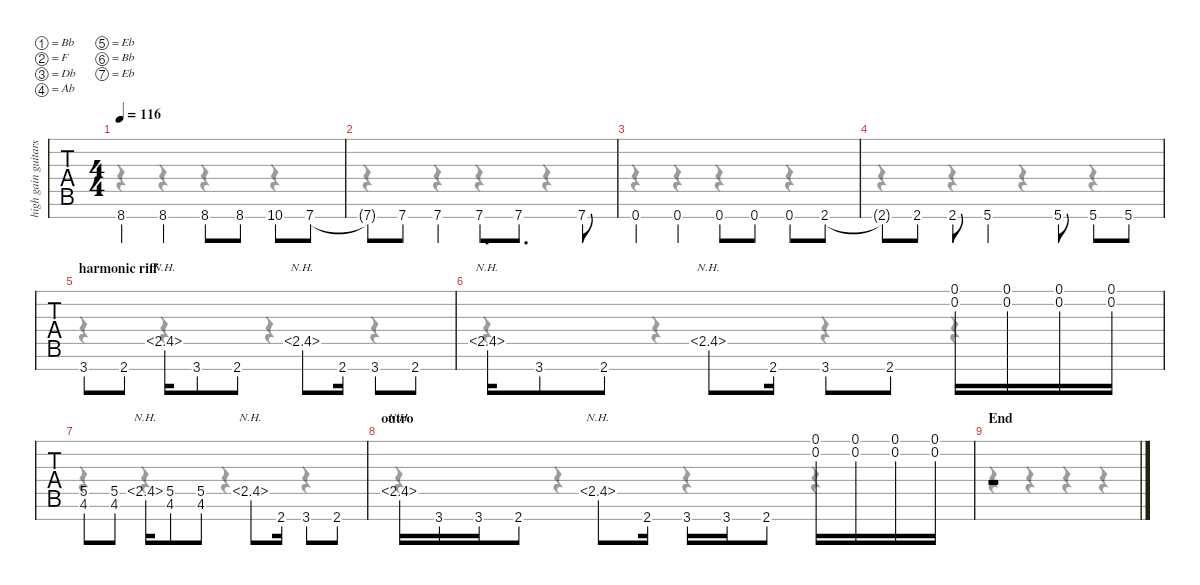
\defaultSystemsLayout 4
\hideDynamics
\bracketExtendMode nobrackets
\track ("Rhythm Left" "high gain guitars") {instrument distortionguitar}
\staff {tabs}
\tuning (Bb3 F3 Db3 Ab2 Eb2 Bb1 Eb1)
\voice
\ts (4 4)
\tempo 116
\clef g2
\ks c
8.7.4{dy f beam Up} 8.7.4{beam Up} 8.7.8{beam Up} 8.7.8{beam Up} 10.7{acc #}.8{beam Up} 7.7{acc #}.8{beam Up} |
7.7{t acc #}.8{beam Up} 7.7{acc #}.8{beam Up} 7.7{acc #}.4{beam Up} 7.7{acc #}.8{d beam Up} 7.7{acc #}.8{d beam Up} 7.7{acc #}.8{beam Up} |
0.7{acc #}.4{beam Up} 0.7{acc #}.4{beam Up} 0.7{acc #}.8{beam Up} 0.7{acc #}.8{beam Up} 0.7{acc #}.8{beam Up} 2.7.8{beam Up} |
2.7{t}.8{beam Up} 2.7.8{beam Up} 2.7.8{beam Up} 5.7{acc #}.4{beam Up} 5.7{acc #}.8{beam Up} 5.7{acc #}.8{beam Up} 5.7{acc #}.8{beam Up} |
\section ("" "harmonic riff")
3.7{acc #}.8{beam Up} 2.7.8{beam Up} 2.5{nh}.16{beam Up} 3.7{acc #}.8{beam Up} 2.7.8{beam Up} 2.5{nh}.8{beam Up} 2.7.16{beam Up} 3.7{acc #}.8{beam Up} 2.7.8{beam Up} |
2.5{nh}.16{beam Up} 3.7{acc #}.8{beam Up} 2.7.8{beam Up} 2.5{nh}.8{beam Up} 2.7.16{beam Up} 3.7{acc #}.8{beam Up} 2.7.8{beam Up} (0.1{acc #} 0.2).16{beam Up} (0.1{acc #} 0.2).16{beam Up} (0.1{acc #} 0.2).16{beam Up} (0.1{acc #} 0.2).16{beam Up} |
(5.5{acc #} 4.6).8{beam Up} (5.5{acc #} 4.6).8{beam Up} 2.5{nh}.16{beam Up} (5.5{acc #} 4.6).8{beam Up} (5.5{acc #} 4.6).8{beam Up} 2.5{nh}.8{beam Up} 2.7.16{beam Up} 3.7{acc #}.8{beam Up} 2.7.8{beam Up} |
\section ("" "outro")
2.5{nh}.16{beam Up} 3.7{acc #}.16{beam Up} 3.7{acc #}.16{beam Up} 2.7.8{beam Up} 2.5{nh}.8{beam Up} 2.7.16{beam Up} 3.7{acc #}.16{beam Up} 3.7{acc #}.16{beam Up} 2.7.8{beam Up} (0.1{acc #} 0.2).16{beam Up} (0.1{acc #} 0.2).16{beam Up} (0.1{acc #} 0.2).16{beam Up} (0.1{acc #} 0.2).16{beam Up} |
\section ("" "End")
r.1{beam Up}
\voice
\clef g2
\ottava regular
\simile none
\ks c
r.4{dy mf beam Down} r.4{beam Down} r.4{beam Down} r.4{beam Down} |
r.4{beam Down} r.4{beam Down} r.4{beam Down} r.4{beam Down} |
r.4{beam Down} r.4{beam Down} r.4{beam Down} r.4{beam Down} |
r.4{beam Down} r.4{beam Down} r.4{beam Down} r.4{beam Down} |
r.4{beam Down} r.4{beam Down} r.4{beam Down} r.4{beam Down} |
r.4{beam Down} r.4{beam Down} r.4{beam Down} r.4{beam Down} |
r.4{beam Down} r.4{beam Down} r.4{beam Down} r.4{beam Down} |
r.4{beam Down} r.4{beam Down} r.4{beam Down} r.4{beam Down} |
r.4{beam Down} r.4{beam Down} r.4{beam Down} r.4{beam Down}
